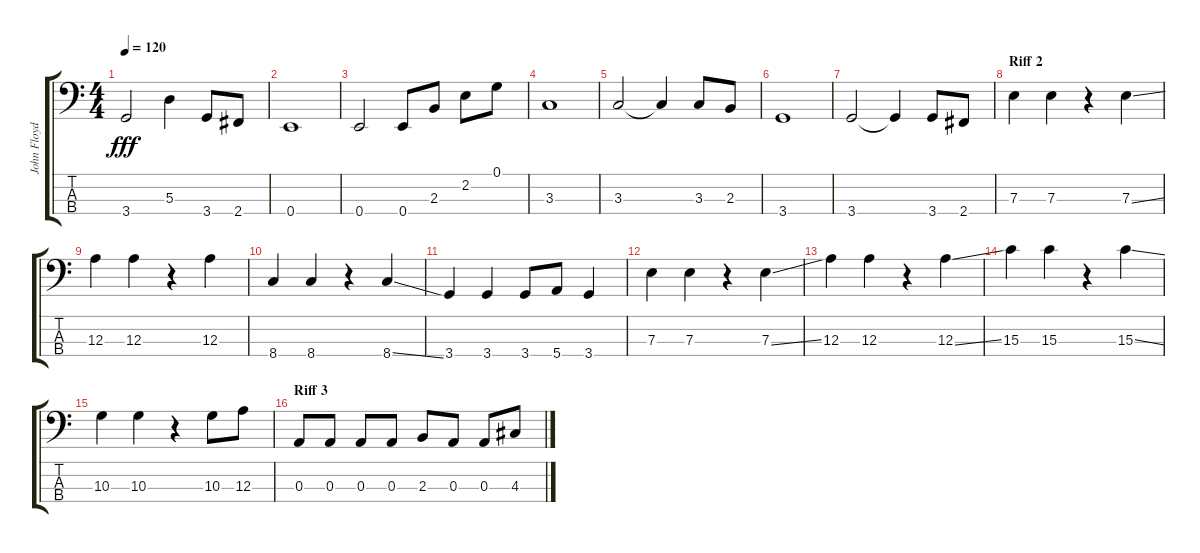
\track ("John Floyd" "John Floyd") {instrument acousticguitarsteel}
\staff {score tabs}
\tuning (G2 D2 A1 E1) {hide}
\ts (4 4)
\tempo 120
\clef f4
\ks c
3.4.2{dy fff} 5.3.4 3.4.8 2.4.8 |
0.4.1 |
0.4.2 0.4.8 2.3.8 2.2.8 0.1.8 |
3.3.1 |
3.3.2 3.3{t}.4 3.3.8 2.3.8 |
3.4.1 |
3.4.2 3.4{t}.4 3.4.8 2.4.8 |
\section ("" "Riff 2")
7.3.4 7.3.4 r.4 7.3{ss}.4 |
12.3.4 12.3.4 r.4 12.3.4 |
8.4.4 8.4.4 r.4 8.4{ss}.4 |
3.4.4 3.4.4 3.4.8 5.4.8 3.4.4 |
7.3.4 7.3.4 r.4 7.3{ss}.4 |
12.3.4 12.3.4 r.4 12.3{ss}.4 |
15.3.4 15.3.4 r.4 15.3{ss}.4 |
10.3.4 10.3.4 r.4 10.3.8 12.3.8 |
\section ("" "Riff 3")
0.3.8 0.3.8 0.3.8 0.3.8 2.3.8 0.3.8 0.3.8 4.3.8
